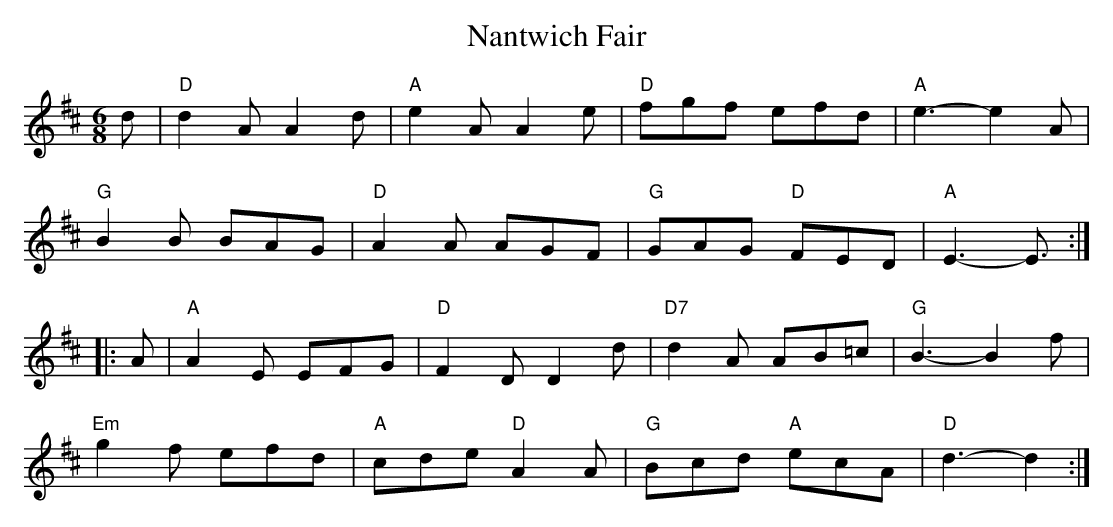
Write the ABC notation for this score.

X:1
T:Nantwich Fair
M:6/8
K:D
d|"D"d2A A2d|"A"e2A A2e|"D"fgf efd|"A"e3 -e2A|
"G"B2B BAG|"D"A2A AGF|"G"GAG "D"FED|"A"E3 -E3/2:|
|:A|"A"A2E EFG|"D"F2D D2d|"D7"d2A AB=c|"G"B3 -B2f|
"Em"g2f efd|"A"cde "D"A2A|"G"Bcd "A"ecA|"D"d3 -d2:|
